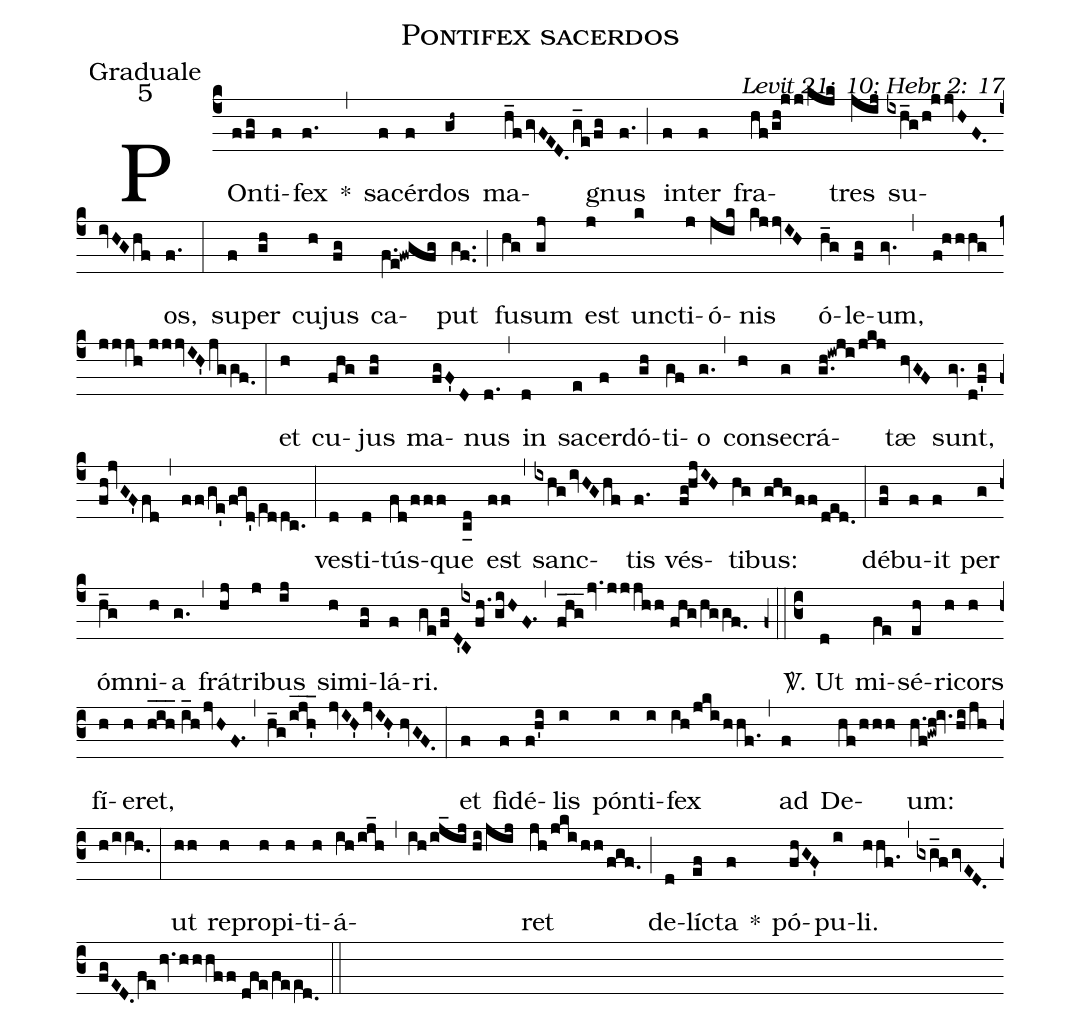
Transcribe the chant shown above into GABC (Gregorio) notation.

name: Pontifex sacerdos;
office-part: Graduale;
mode: 5;
commentary: Levit 21: 10; Hebr 2: 17;
%%
(c4) POn(ffg)ti(f)fex(f.) *(,) sa(f)cér(f)dos(gh~) ma(h_fgvFED.g_e/fg)gnus(f.) (;) in(f)ter(f) fra(hf/gh!jj/kjk)tres(jij) su(ixh_g/h!jjvHF.ivHGhf)os,(f.) (:)
su(f)per(gh) cu(h)jus(fg) ca(f.e!fwgfg)put(gf..) (;) fu(hg)sum(gj) est(j) unc(k)ti(j)ó(jik)nis(kjjvIH) ó(h_g)le(fg)um,(gv.) (,) (f!hhhg//jjjh//jjjvIH'jggf.0) (:)
et(h) cu(fhg)jus(gh) ma(fgF'D)nus(d.) (,) in(d) sa(e)cer(f)dó(gh)ti(gf)o(g.) (,) con(h)se(g)crá(g.h!iwji/jkj)tæ(hvGF) sunt,(gv.d!f'g//fh!jvGF'fd) (,) (ff/ge'/fgd'/e[ll:1]ddc.) (:)
ves(d)ti(d)tús(fd/fff)que(c_[ll:1]d) est(ff) (,) sanc(ixhgivHGhf)tis(f.) vés(fg!hjIH)ti(hg)bus:(ghgff/ded.) (:)
dé(fg)bu(f)it(f) per(g) óm(h_g)ni(h)a(g.) (,) frá(hj)tri(j)bus(ij) si(h)mi(fg)lá(f)ri.(ge/fgD0'/[-0.5]{ix}C0fh./giHF.1) (,) (fhg___jv.jjjhh//fhg/hggf.0) (z0::c3)
<sp>V/</sp>. Ut(d) mi(fe)sé(eh)ri(h)cors(h) fí(h)e(h)ret,(h_i_h_2//i_hjvHF.1) (,) (h_g/ijh'___ jvIH'jvIH'//hvGF.) (:)
et(f) fi(f)dé(f!h'i)lis(i) pón(i)ti(i)fex(ih/jkihhf.) (,) ad(f) De(hf/hhh)um:(h.f!gwh!iv.hi/jhh/iih.0) (:)
ut(hh) re(h)pro(h)pi(h)ti(h)á(ih/ij_h)(,)(ih/ij_ij//hi/jij)ret(jh/jkihh/fgf.) (;) de(d)líc(ef)ta(f) *() pó(fhGF')pu(i)li.(hhf.) (,) (gxg_fgvED.fgED.fehv.hhhff//dfe/fee[ll:1]d.0) (::)
